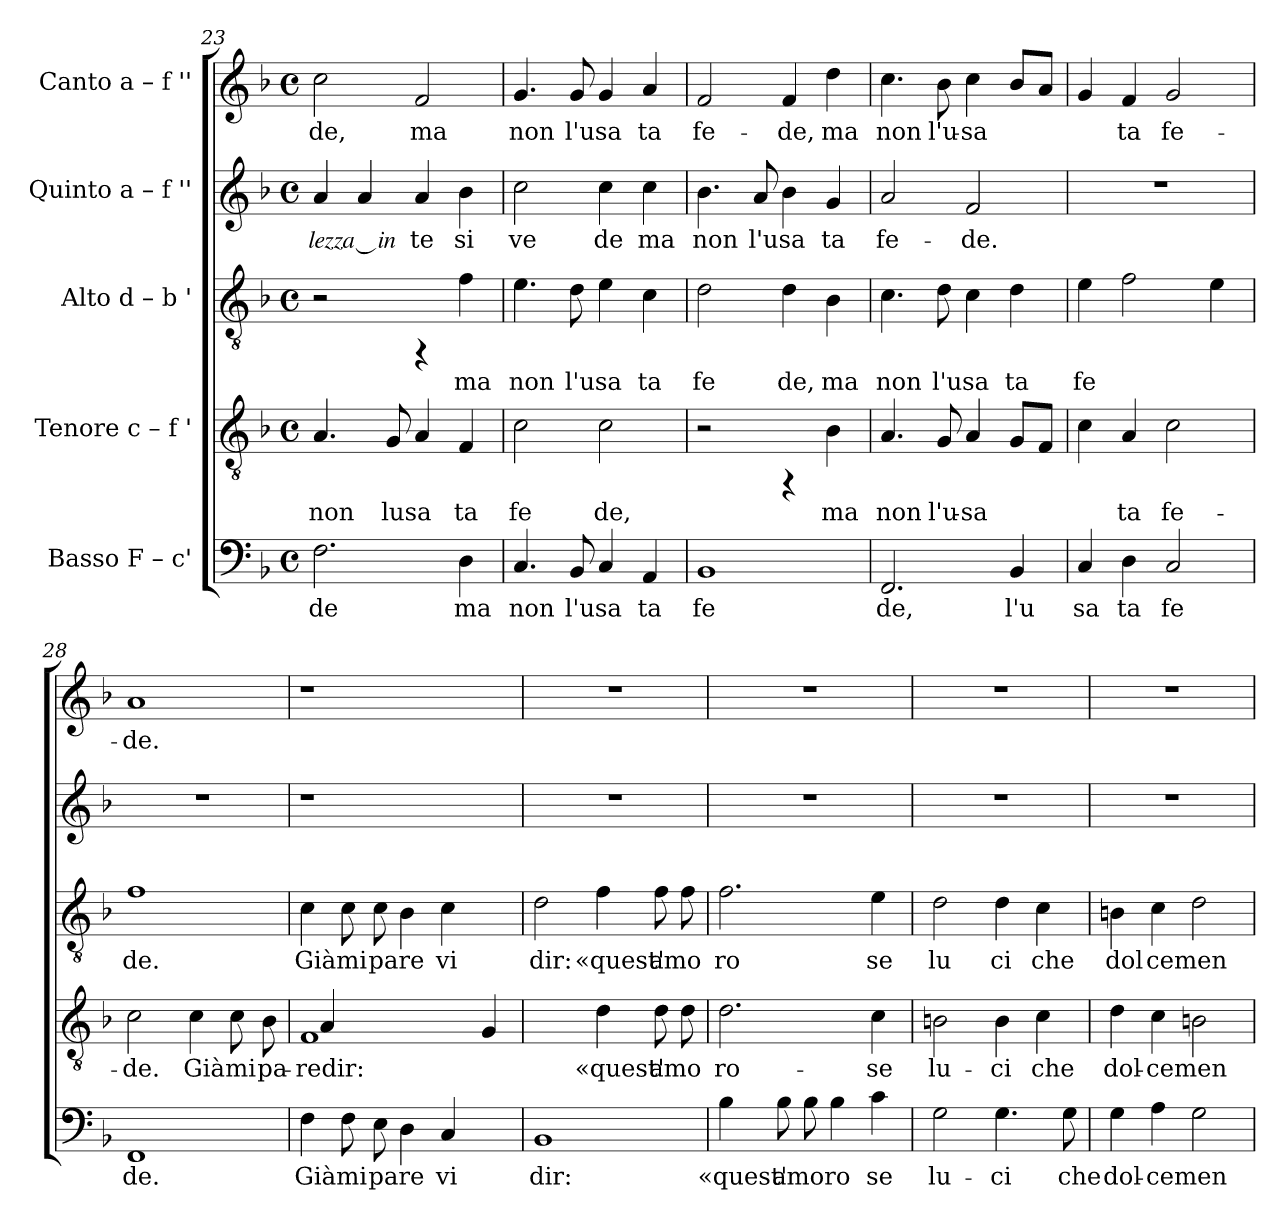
**kern	**text	**kern	**text	**kern	**text	**kern	**text	**kern	**text
*part5	*part5	*part4	*part4	*part3	*part3	*part2	*part2	*part1	*part1
*staff5	*staff5	*staff4	*staff4	*staff3	*staff3	*staff2	*staff2	*staff1	*staff1
*I"Basso  F – c'	*	*I"Tenore  c – f '	*	*I"Alto  d – b '	*	*I"Quinto  a – f ''	*	*I"Canto  a – f ''	*
*clefF4	*	*clefGv2	*	*clefGv2	*	*clefG2	*	*clefG2	*
*k[b-]	*	*k[b-]	*	*k[b-]	*	*k[b-]	*	*k[b-]	*
*F:	*	*F:	*	*F:	*	*F:	*	*F:	*
*M4/4	*	*M4/4	*	*M4/4	*	*M4/4	*	*M4/4	*
*met(c)	*	*met(c)	*	*met(c)	*	*met(c)	*	*met(c)	*
=23	=23	=23	=23	=23	=23	=23	=23	=23	=23
!	!LO:LY:b:cj	!	!LO:LY:b:cj	!	!	!	!LO:LY:b:rj	!	!LO:LY:b:rj
2.F\	-de	4.A/	non	2r	.	4a/	lezza‿in	2cc\	de,
!	!	!	!	!	!	!	!LO:LY:b:rj	!	!
.	.	.	.	.	.	4a/	.	.	.
!	!	!	!LO:LY:b:cj	!	!	!	!	!	!
.	.	8G/	lusa	.	.	.	.	.	.
!	!	!	!LO:LY:b:cj	!	!	!	!LO:LY:b:rj	!	!LO:LY:b:rj
.	.	4A/	.	4rFF	.	4a/	te	2f/	ma
!	!LO:LY:b:cj	!	!LO:LY:b:cj	!	!LO:LY:b:rj	!	!LO:LY:b:rj	!	!
4D\	ma	4F/	ta	4f\	ma	4b-\	si	.	.
=24	=24	=24	=24	=24	=24	=24	=24	=24	=24
!	!LO:LY:b:cj	!	!LO:LY:b:cj	!	!LO:LY:b:rj	!	!LO:LY:b:rj	!	!LO:LY:b:rj
4.C/	non	2c\	fe	4.e\	non	2cc\	ve	4.g/	non
!	!LO:LY:b:cj	!	!	!	!LO:LY:b:rj	!	!	!	!LO:LY:b:rj
8BB-/	l'usa-	.	.	8d\	l'usa-	.	.	8g/	l'usa
!	!LO:LY:b:cj	!	!LO:LY:b:cj	!	!LO:LY:b:rj	!	!LO:LY:b:rj	!	!LO:LY:b:rj
4C/	--	2c\	de,	4e\	--	4cc\	de	4g/	.
!	!LO:LY:b:cj	!	!	!	!LO:LY:b:rj	!	!LO:LY:b:rj	!	!LO:LY:b:rj
4AA/	-ta	.	.	4c\	-ta	4cc\	ma	4a/	ta
!!LO:LB:g=z
=25	=25	=25	=25	=25	=25	=25	=25	=25	=25
!	!LO:LY:b:cj	!	!	!	!LO:LY:b:rj	!	!LO:LY:b:rj	!	!LO:LY:b:rj
1BB-	fe	2r	.	2d\	fe	4.b-\	non	2f/	fe-
!	!	!	!	!	!	!	!LO:LY:b:rj	!	!
.	.	.	.	.	.	8a/	l'usa-	.	.
!	!	!	!	!	!LO:LY:b:rj	!	!LO:LY:b:rj	!	!LO:LY:b:rj
.	.	4rFF	.	4d\	de,	4b-\	--	4f/	-de,
!	!	!	!LO:LY:b:cj	!	!LO:LY:b:rj	!	!LO:LY:b:rj	!	!LO:LY:b:rj
.	.	4B-\	ma	4B-\	ma	4g/	-ta	4dd\	ma
=26	=26	=26	=26	=26	=26	=26	=26	=26	=26
!	!LO:LY:b:cj	!	!LO:LY:b:cj	!	!LO:LY:b:rj	!	!LO:LY:b:rj	!	!LO:LY:b:rj
2.FF/	de,	4.A/	non	4.c\	non	2a/	fe-	4.cc\	non
!	!	!	!LO:LY:b:cj	!	!LO:LY:b:rj	!	!	!	!LO:LY:b:rj
.	.	8G/	l'u-	8d\	l'usa	.	.	8b-\	l'u-
!	!	!	!LO:LY:b:cj	!	!LO:LY:b:rj	!	!LO:LY:b:rj	!	!LO:LY:b:rj
.	.	4A/	-sa-	4c\	.	2f/	-de.	4cc\	-sa-
!	!LO:LY:b:cj	!	!LO:LY:b:cj	!	!LO:LY:b:rj	!	!	!	!LO:LY:b:rj
4BB-/	l'u	8G/L	--	4d\	ta	.	.	8b-/L	--
!	!	!	!LO:LY:b:cj	!	!	!	!	!	!LO:LY:b:rj
.	.	8F/J	--	.	.	.	.	8a/J	--
=27	=27	=27	=27	=27	=27	=27	=27	=27	=27
!	!LO:LY:b:cj	!	!LO:LY:b:cj	!	!LO:LY:b:rj	!	!	!	!LO:LY:b:rj
4C/	sa	4c\	--	4e\	fe	1r	.	4g/	--
!	!LO:LY:b:cj	!	!LO:LY:b:cj	!	!LO:LY:b:rj	!	!	!	!LO:LY:b:rj
4D\	ta	4A/	-ta	2f\	.	.	.	4f/	-ta
!	!LO:LY:b:cj	!	!LO:LY:b:cj	!	!	!	!	!	!LO:LY:b:rj
2C/	fe	2c\	fe-	.	.	.	.	2g/	fe-
!	!	!	!	!	!LO:LY:b:rj	!	!	!	!
.	.	.	.	4e\	.	.	.	.	.
=28	=28	=28	=28	=28	=28	=28	=28	=28	=28
!	!LO:LY:b:cj	!	!LO:LY:b:cj	!	!LO:LY:b:rj	!	!	!	!LO:LY:b:rj
1FF	de.	2c\	-de.	1f	de.	1r	.	1a	-de.
!	!	!	!LO:LY:b:cj	!	!	!	!	!	!
.	.	4c\	Già	.	.	.	.	.	.
!	!	!	!LO:LY:b:cj	!	!	!	!	!	!
.	.	8c\	mi	.	.	.	.	.	.
!	!	!	!LO:LY:b:cj	!	!	!	!	!	!
.	.	8B-\	pa-	.	.	.	.	.	.
=29	=29	=29	=29	=29	=29	=29	=29	=29	=29
!	!LO:LY:b:cj	!	!LO:LY:b:cj	!	!LO:LY:b:rj	!	!	!	!
*	*	*^	*	*	*	*	*	*	*
4F\	Già	1F	4A/	-redir:-	4c\	Già	1r	.	1r	.
!	!LO:LY:b:cj	!	!	!	!	!LO:LY:b:rj	!	!	!	!
8F\	mi	.	1ryy	.	8c\	mi	.	.	.	.
!	!LO:LY:b:cj	!	!	!	!	!LO:LY:b:rj	!	!	!	!
8E\	pare	.	.	.	8c\	pare	.	.	.	.
!	!LO:LY:b:cj	!	!	!	!	!LO:LY:b:rj	!	!	!	!
4D\	.	.	.	.	4B-\	.	.	.	.	.
!	!LO:LY:b:cj	!	!	!	!	!LO:LY:b:rj	!	!	!	!
4C/	vi	.	.	.	4c\	vi	.	.	.	.
!	!	!	!	!LO:LY:b:cj	!	!	!	!	!	!
4ryy	.	4G/	.	-	4ryy	.	4ryy	.	4ryy	.
*	*	*v	*v	*	*	*	*	*	*	*
=30	=30	=30	=30	=30	=30	=30	=30	=30	=30
!	!LO:LY:b:cj	!	!	!	!LO:LY:b:rj	!	!	!	!
1BB-	dir:	2ryy	.	2d\	dir:	1r	.	1r	.
!	!	!	!LO:LY:b:cj	!	!LO:LY:b:rj	!	!	!	!
.	.	4d\	«quest'	4f\	«quest'	.	.	.	.
!	!	!	!LO:LY:b:cj	!	!LO:LY:b:rj	!	!	!	!
.	.	8d\	amo-	8f\	amo	.	.	.	.
!	!	!	!LO:LY:b:cj	!	!LO:LY:b:rj	!	!	!	!
.	.	8d\	--	8f\	.	.	.	.	.
!!LO:PB:g=z
=31	=31	=31	=31	=31	=31	=31	=31	=31	=31
!	!LO:LY:b:cj	!	!LO:LY:b:cj	!	!LO:LY:b:rj	!	!	!	!
4B-\	«quest'	2.d\	-ro-	2.f\	ro	1r	.	1r	.
!	!LO:LY:b:cj	!	!	!	!	!	!	!	!
8B-\	amoro-	.	.	.	.	.	.	.	.
!	!LO:LY:b:cj	!	!	!	!	!	!	!	!
8B-\	--	.	.	.	.	.	.	.	.
!	!LO:LY:b:cj	!	!	!	!	!	!	!	!
4B-\	--	.	.	.	.	.	.	.	.
!	!LO:LY:b:cj	!	!LO:LY:b:cj	!	!LO:LY:b:rj	!	!	!	!
4c\	-se	4c\	-se	4e\	se	.	.	.	.
=32	=32	=32	=32	=32	=32	=32	=32	=32	=32
!	!LO:LY:b:cj	!	!LO:LY:b:cj	!	!LO:LY:b:rj	!	!	!	!
2G\	lu-	2Bn\	lu-	2d\	lu	1r	.	1r	.
!	!LO:LY:b:cj	!	!LO:LY:b:cj	!	!LO:LY:b:rj	!	!	!	!
4.G\	-ci	4B\	-ci	4d\	ci	.	.	.	.
!	!	!	!LO:LY:b:cj	!	!LO:LY:b:rj	!	!	!	!
.	.	4c\	che	4c\	che	.	.	.	.
!	!LO:LY:b:cj	!	!	!	!	!	!	!	!
8G\	che	.	.	.	.	.	.	.	.
=33	=33	=33	=33	=33	=33	=33	=33	=33	=33
!	!LO:LY:b:cj	!	!LO:LY:b:cj	!	!LO:LY:b:rj	!	!	!	!
4G\	dol-	4d\	dol-	4Bn\	dol	1r	.	1r	.
!	!LO:LY:b:cj	!	!LO:LY:b:cj	!	!LO:LY:b:rj	!	!	!	!
4A\	-cemen-	4c\	-cemen-	4c\	cemen	.	.	.	.
!	!LO:LY:b:cj	!	!LO:LY:b:cj	!	!LO:LY:b:rj	!	!	!	!
2G\	--	2Bn\	--	2d\	.	.	.	.	.
=	=	=	=	=	=	=	=	=	=
*-	*-	*-	*-	*-	*-	*-	*-	*-	*-
